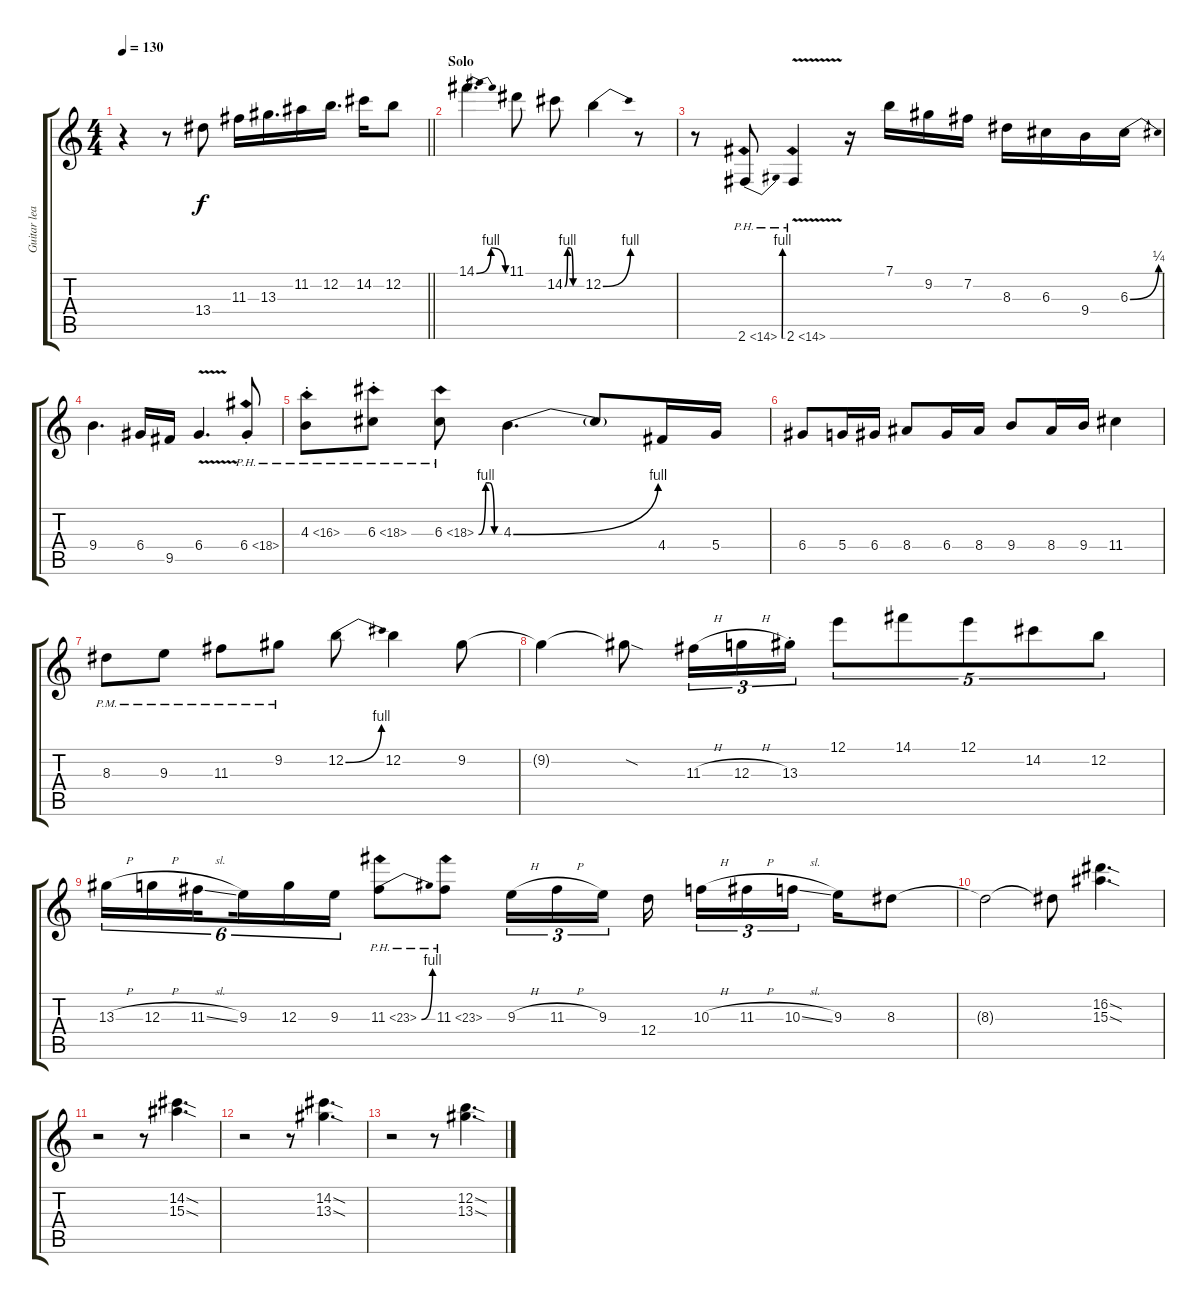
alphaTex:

\track ("Guitar lead" "Guitar lea") {instrument distortionguitar}
\staff {score tabs}
\tuning (E4 B3 G3 D3 A2 E2) {hide}
\ts (4 4)
\tempo 130
\clef g2
\barLineRight lightlight
\ks c
r.4{dy f} r.8 13.4.8 11.3.16 13.3.16{d} 11.2.16 12.2.16{d} 14.2.16 12.2.8 |
\section ("" "Solo")
14.1{be (bendrelease 0 0 15 4 35 4 60 0)}.4{d} 11.1.8 14.2{be (custom 0 0 10 4 20 4 30 0 60 0)}.8 12.2{be (bend 0 0 60 4)}.4 r.8 |
r.8 2.6{be (bend 0 0 60 4) ph 12}.8 2.6{ph 12 v}.4 r.16 7.1.16 9.2.16 7.2.16 8.3.16 6.3.16 9.4.16 6.3{be (bend 0 0 60 1)}.16 |
9.4.4{d} 6.4.16 9.5.16 6.4{v}.4{d} 6.4{ph 12 st}.8 |
4.3{ph 12 st}.8 6.3{ph 12 st}.8 6.3{be (custom 0 0 20 4 30 4 45 0 60 0) ph 12}.8 4.3{be (bend 0 0 60 4)}.4{d} 4.3{t}.8 4.4.16 5.4.16 |
6.4.8 5.4.16 6.4.16 8.4.8 6.4.16 8.4.16 9.4.8 8.4.16 9.4.16 11.4.4 |
8.3{pm}.8 9.3{pm}.8 11.3{pm}.8 9.2{pm}.8 12.2{be (bend 0 0 60 4)}.8 12.2.4 9.2.8 |
9.2{t}.4 9.2{sod t}.8 11.3{h}.16{tu (3 2)} 12.3{h}.16{tu (3 2)} 13.3{st}.16{tu (3 2)} 12.1.8{tu (5 4)} 14.1.8{tu (5 4)} 12.1.8{tu (5 4)} 14.2.8{tu (5 4)} 12.2.8{tu (5 4)} |
13.3{h}.16{tu (6 4)} 12.3{h}.16{tu (6 4)} 11.3{sl}.16{tu (6 4) beam splitsecondary} 9.3.16{tu (6 4)} 12.3.16{tu (6 4)} 9.3.16{tu (6 4)} 11.3{be (bend 0 0 60 4) ph 12}.8 11.3{ph 12}.8 9.3{h}.16{tu (3 2)} 11.3{h}.16{tu (3 2)} 9.3.16{tu (3 2) beam splitsecondary} 12.4.16{beam splitsecondary} 10.3{h}.16{tu (3 2)} 11.3{h}.16{tu (3 2)} 10.3{sl}.16{tu (3 2) beam splitsecondary} 9.3.16 8.3.8 |
8.3{t}.2 8.3{t}.8 (16.2{sod} 15.3{sod}).4{d} |
r.2 r.8 (14.2{sod} 15.3{sod}).4{d} |
r.2 r.8 (14.2{sod} 13.3{sod}).4{d} |
r.2 r.8 (12.2{sod} 13.3{sod}).4{d}
